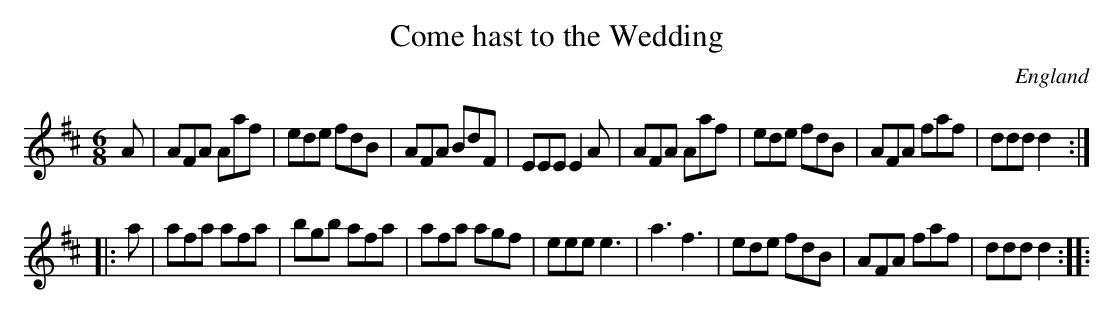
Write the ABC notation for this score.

X:1
T:Come hast to the Wedding
L:1/8
M:6/8
O:England
K:D
A|\
AFA Aaf | ede fdB | AFA BdF | EEE E2A |\
AFA Aaf | ede fdB | AFA faf | ddd d2 ::
a|\
afa afa | bgb afa | afa agf | eee e3 |\
a3 f3 | ede fdB | AFA faf | ddd d2 ::
